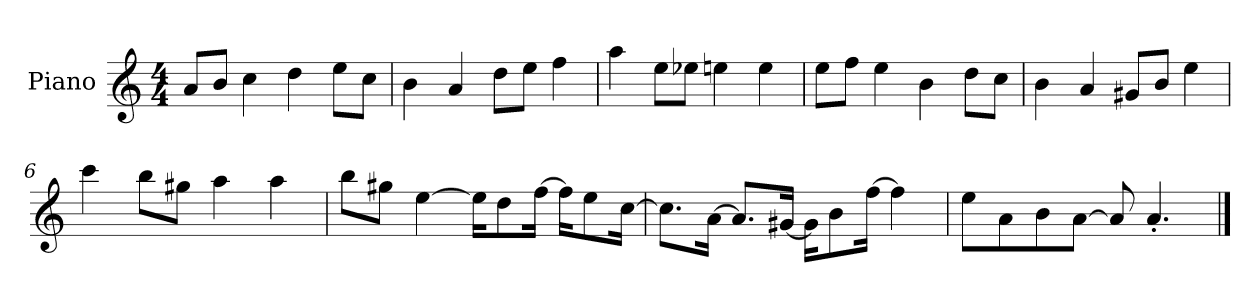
**kern
*part1
*staff1
*I"Piano
*I'P-no
*clefG2
*k[]
*M4/4
*MM90
=1
8a/L
8b/J
4cc\
4dd\
8ee\L
8cc\J
=2
4b\
4a/
8dd\L
8ee\J
4ff\
=3
4aa\
8ee\L
8ee-X\J
4een\
4ee\
=4
8ee\L
8ff\J
4ee\
4b\
8dd\L
8cc\J
=5
4b\
4a/
8g#X/L
8b/J
4ee\
=6
4ccc\
8bb\L
8gg#X\J
4aa\
4aa\
!!LO:LB:g=z
=7
8bb\L
8gg#X\J
[4ee\
16ee\KL]
8dd\
[16ff\Jk
16ff\KL]
8ee\
[16cc\Jk
=8
8.cc\L]
[16a\Jk
8.a/L]
[16g#X/Jk
16g#\KL]
8b\
[16ff\Jk
4ff\]
=9
8ee\L
8a\
8b\
[8a\J
8a/]
4.a'/
==
*-
